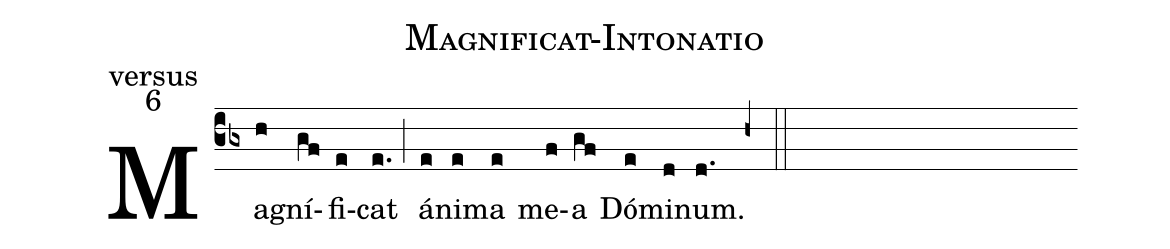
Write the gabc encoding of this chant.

name:Magnificat-Intonatio;
mode:6;
office-part:versus;
%%
(cb3) Ma(h)gní(gf)fi(e)cat(e.) (;)
á(e)ni(e)ma(e) me(f)a(gf) Dó(e)mi(d)num.(d.) (h+!//::)
